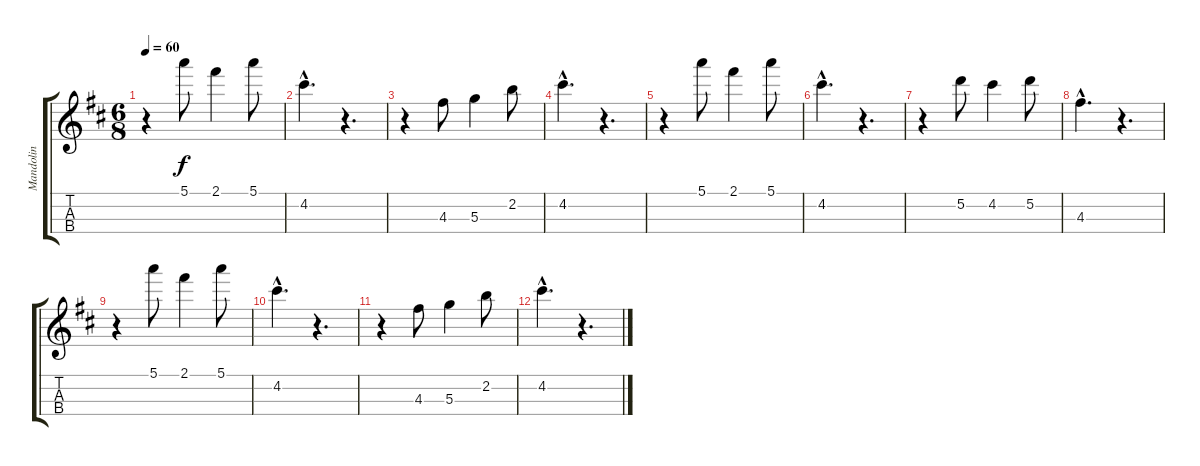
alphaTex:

\track ("Mandolin" "Mandolin") {instrument acousticguitarnylon}
\staff {score tabs}
\tuning (E5 A4 D4 G3) {hide}
\ts (6 8)
\tempo 60
\clef g2
\ks bminor
r.4{dy f} 5.1.8 2.1.4 5.1.8 |
4.2{hac}.4{d} r.4{d} |
r.4 4.3.8 5.3.4 2.2.8 |
4.2{hac}.4{d} r.4{d} |
r.4 5.1.8 2.1.4 5.1.8 |
4.2{hac}.4{d} r.4{d} |
r.4 5.2.8 4.2.4 5.2.8 |
4.3{hac}.4{d} r.4{d} |
r.4 5.1.8 2.1.4 5.1.8 |
4.2{hac}.4{d} r.4{d} |
r.4 4.3.8 5.3.4 2.2.8 |
4.2{hac}.4{d} r.4{d}
